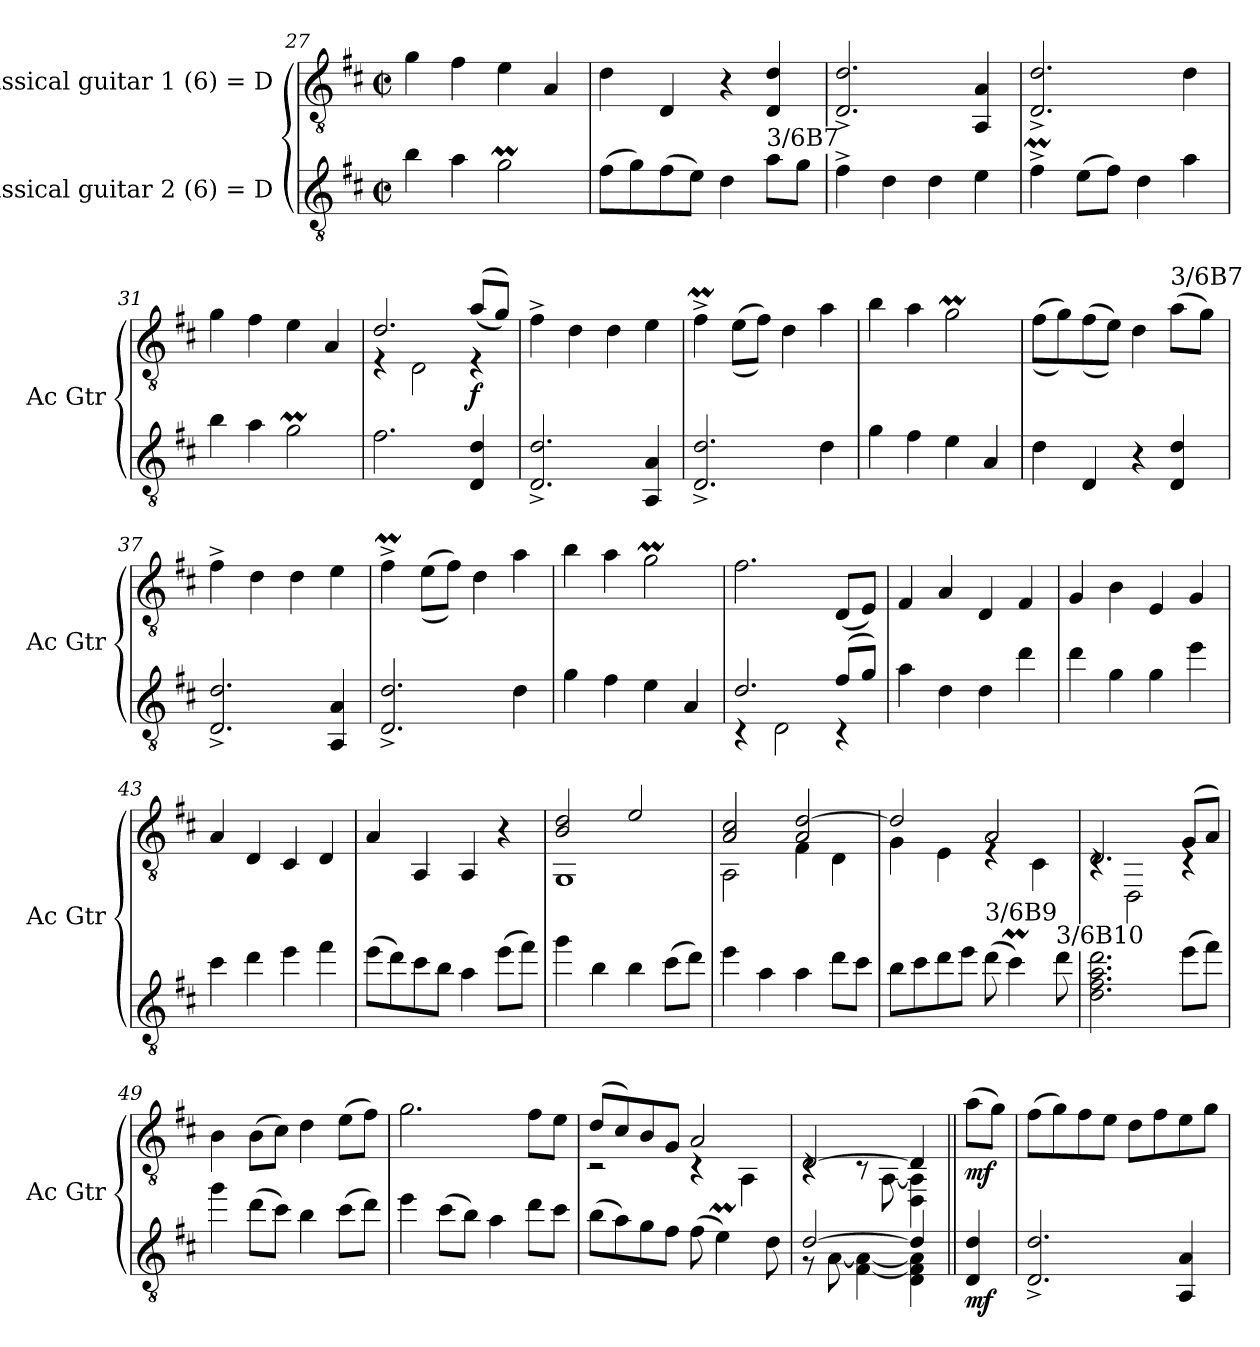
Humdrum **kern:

**kern	**dynam	**kern	**dynam
*part2	*part2	*part1	*part1
*staff2	*staff2	*staff1	*staff1
*I"Classical guitar 2 (6) = D	*	*I"Classical guitar 1 (6) = D	*
*I'Ac Gtr	*	*I'Ac Gtr	*
*clefGv2	*	*clefGv2	*
*k[f#c#]	*	*k[f#c#]	*
*M2/2	*	*M2/2	*
*met(c|)	*	*met(c|)	*
=27	=27	=27	=27
4b\	.	4g\	.
4a\	.	4f#\	.
2gM\	.	4e\	.
.	.	4A/	.
=28	=28	=28	=28
(>8f#\L	.	4d\	.
8g\)	.	.	.
(>8f#\	.	4D/	.
8e\J)	.	.	.
4d\	.	4r	.
!LO:TX:a:t=3/6B7	!	!	!
8a\L	.	4D/ 4d/	.
8g\J	.	.	.
=29	=29	=29	=29
4f#^\	.	2.D/^ 2.d/^	.
4d\	.	.	.
4d\	.	.	.
4e\	.	4AA/ 4A/	.
!!LO:LB:g=z
=30	=30	=30	=30
4f#m^\	.	2.D/^ 2.d/^	.
(>8e\L	.	.	.
8f#\J)	.	.	.
4d\	.	.	.
4a\	.	4d\	.
=31	=31	=31	=31
4b\	.	4g\	.
4a\	.	4f#\	.
2gM\	.	4e\	.
.	.	4A/	.
=32	=32	=32	=32
*	*	*^	*
2.f#\	.	2.d/	4rE	.
.	.	.	2D\	.
!	!	!	!	!LO:DY:b
4D/ 4d/	.	(>(>8a/L	4rE	f
.	.	8g/J))	.	.
*	*	*v	*v	*
=33	=33	=33	=33
2.D/^ 2.d/^	.	4f#^\	.
.	.	4d\	.
.	.	4d\	.
4AA/ 4A/	.	4e\	.
=34	=34	=34	=34
2.D/^ 2.d/^	.	4f#m^\	.
.	.	(>(>8e\L	.
.	.	8f#\J))	.
.	.	4d\	.
4d\	.	4a\	.
=35	=35	=35	=35
4g\	.	4b\	.
4f#\	.	4a\	.
4e\	.	2gM\	.
4A/	.	.	.
!!LO:LB:g=z
=36	=36	=36	=36
4d\	.	(>(>8f#\L	.
.	.	8g\))	.
4D/	.	(>(>8f#\	.
.	.	8e\J))	.
4r	.	4d\	.
!	!	!LO:TX:a:t=3/6B7	!
4D/ 4d/	.	(>8a\L	.
.	.	8g\J)	.
=37	=37	=37	=37
2.D/^ 2.d/^	.	4f#^\	.
.	.	4d\	.
.	.	4d\	.
4AA/ 4A/	.	4e\	.
=38	=38	=38	=38
2.D/^ 2.d/^	.	4f#m^\	.
.	.	(>(>8e\L	.
.	.	8f#\J))	.
.	.	4d\	.
4d\	.	4a\	.
=39	=39	=39	=39
4g\	.	4b\	.
4f#\	.	4a\	.
4e\	.	2gM\	.
4A/	.	.	.
=40	=40	=40	=40
*^	*	*	*
2.d/	4r	.	2.f#\	.
.	2D\	.	.	.
(>8f#/L	4r	.	(<8D/L	.
8g/J)	.	.	8E/J)	.
*v	*v	*	*	*
=41	=41	=41	=41
4a\	.	4F#/	.
4d\	.	4A/	.
4d\	.	4D/	.
4dd\	.	4F#/	.
!!LO:LB:g=z
=42	=42	=42	=42
4dd\	.	4G/	.
4g\	.	4B\	.
4g\	.	4E/	.
4ee\	.	4G/	.
=43	=43	=43	=43
4cc#\	.	4A/	.
4dd\	.	4D/	.
4ee\	.	4C#/	.
4ff#\	.	4D/	.
=44	=44	=44	=44
(>8ee\L	.	4A/	.
8dd\)	.	.	.
8cc#\	.	4AA/	.
8b\J	.	.	.
4a\	.	4AA/	.
(>8ee\L	.	4r	.
8ff#\J)	.	.	.
=45	=45	=45	=45
*	*	*^	*
4gg\	.	2B/ 2d/	1GG	.
4b\	.	.	.	.
4b\	.	2e/	.	.
!	!LO:DY:b	!	!	!
(>8cc#\L	other-dynamics	.	.	.
8dd\J)	.	.	.	.
=46	=46	=46	=46	=46
4ee\	.	2A/ 2c#/	2AA\	.
4a\	.	.	.	.
4a\	.	2A/ [2d/	4F#\	.
8dd\L	.	.	4D\	.
8cc#\J	.	.	.	.
=47	=47	=47	=47	=47
8b\L	.	2d/]	4G\	.
8cc#\	.	.	.	.
8dd\	.	.	4E\	.
8ee\J	.	.	.	.
!LO:TX:a:t=3/6B9	!	!	!	!
(>8dd\	.	2A/	4rE	.
4cc#m\)	.	.	.	.
.	.	.	4C#\	.
!LO:TX:a:t=3/6B10	!	!	!	!
8dd\	.	.	.	.
!!LO:LB:g=z	!!
=48	=48	=48	=48	=48
2.d\ 2.f#\ 2.a\ 2.dd\	.	2.D/	4rC	.
.	.	.	2DD\	.
(>8ee\L	.	(>8G/L	4rC	.
8ff#\J)	.	8A/J)	.	.
*	*	*v	*v	*
=49	=49	=49	=49
4gg\	.	4B\	.
(>8dd\L	.	(>8B\L	.
8cc#\J)	.	8c#\J)	.
4b\	.	4d\	.
(>8cc#\L	.	(>8e\L	.
8dd\J)	.	8f#\J)	.
=50	=50	=50	=50
4ee\	.	2.g\	.
(>8cc#\L	.	.	.
8b\J)	.	.	.
4a\	.	.	.
8dd\L	.	8f#\L	.
8cc#\J	.	8e\J	.
=51	=51	=51	=51
*	*	*^	*
(>8b\L	.	(>8d/L	2rC	.
8a\)	.	8c#/)	.	.
8g\	.	8B/	.	.
8f#\J	.	8G/J	.	.
(>8f#\	.	2A/	4rC	.
4eM\)	.	.	.	.
.	.	.	4AA\	.
8d\	.	.	.	.
=52	=52	=52	=52	=52
*^	*	*	*	*
[2d/	8r	.	[2D/	4rC	.
.	[8A\	.	.	.	.
.	[4F#\ 4A\_	.	.	8rC	.
.	.	.	.	[8AA\	.
4d/]	4D\ 4F#\] 4A\]	.	4D/]	4DD\ 4AA\]	.
!!LO:PB:g=z
=52X2||	=52X2||	=52X2||	=52X2||	=52X2||	=52X2||
!	!	!	!LO:TX:a:t=3/6B7	!	!
!	!	!LO:DY:b	!	!	!LO:DY:b
*v	*v	*	*	*	*
*	*	*v	*v	*
4D/ 4d/	mf	(>8a\L	mf
.	.	8g\J)	.
=53	=53	=53	=53
2.D/^ 2.d/^	.	(>8f#\L	.
.	.	8g\)	.
.	.	8f#\	.
.	.	8e\J	.
.	.	8d\L	.
.	.	8f#\	.
4AA/ 4A/	.	8e\	.
.	.	8g\J	.
=	=	=	=
*-	*-	*-	*-
